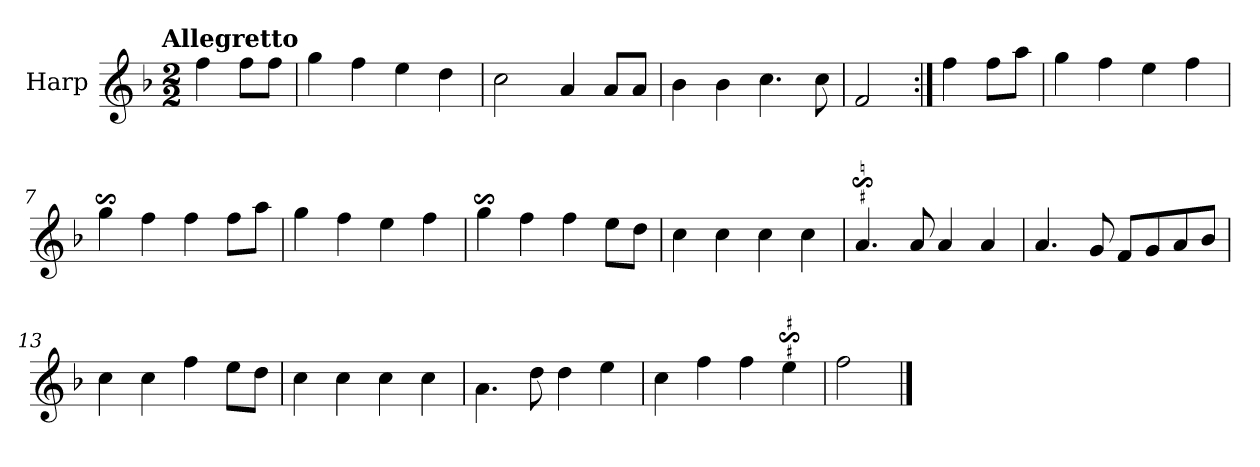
**kern
*part1
*staff1
*I"Harp
*I'Hrp.
*clefG2
*k[b-]
!!LO:TX:omd:t=Allegretto
*M2/2
*MM116
=
4ff\
8ff\L
8ff\J
=1
4gg\
4ff\
4ee\
4dd\
=2
2cc\
4a/
8a/L
8a/J
=3
4b-\
4b-\
4.cc\
8cc\
=4
2f/
=5:|!
4ff\
8ff\L
8aa\J
=6
4gg\
4ff\
4ee\
4ff\
=7
4ggs$SS\
4ff\
4ff\
8ff\L
8aa\J
=8
4gg\
4ff\
4ee\
4ff\
!!LO:LB:g=z
=9
4ggs$SS\
4ff\
4ff\
8ee\L
8dd\J
=10
4cc\
4cc\
4cc\
4cc\
=11
4.as$sS/
8a/
4a/
4a/
=12
4.a/
8g/
8f/L
8g/
8a/
8b-/J
=13
4cc\
4cc\
4ff\
8ee\L
8dd\J
=14
4cc\
4cc\
4cc\
4cc\
=15
4.a\
8dd\
4dd\
4ee\
!!LO:LB:g=z
=16
4cc\
4ff\
4ff\
4ees$sS\
=17
2ff\
==
*-
